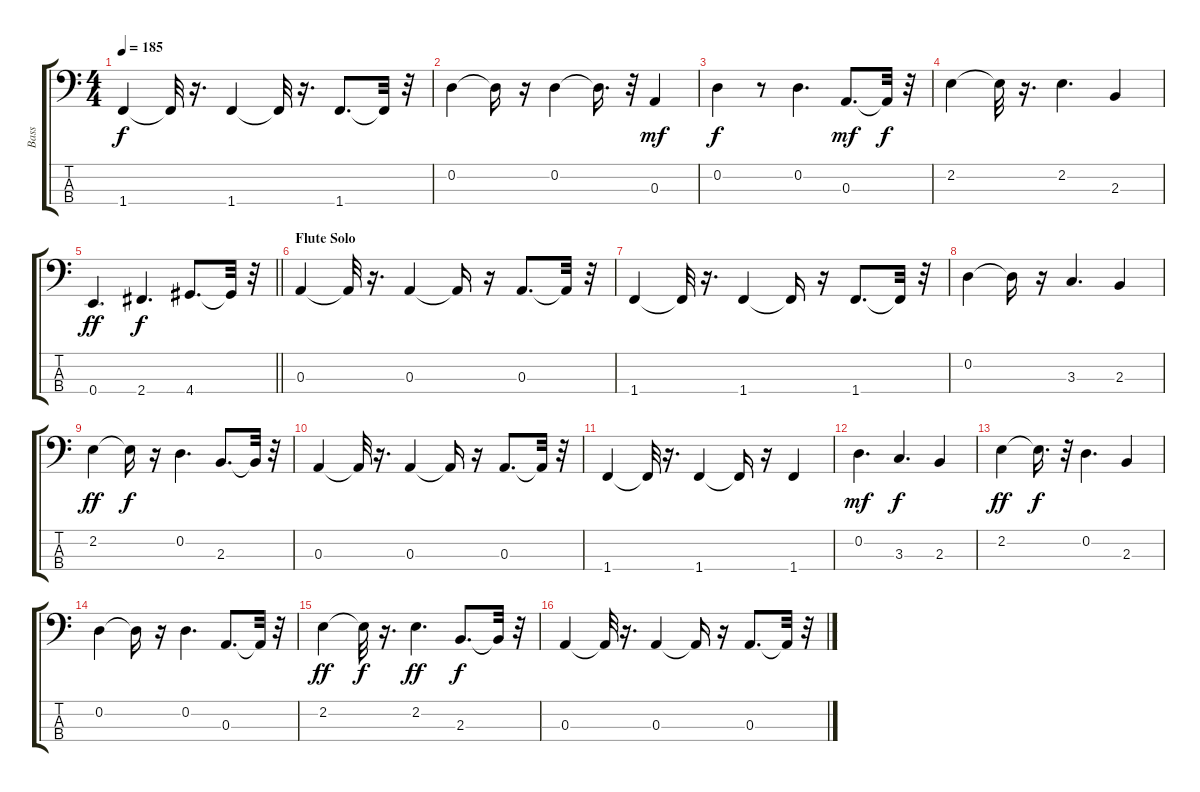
\track ("Bass" "Bass") {instrument electricbassfinger}
\staff {score tabs}
\tuning (G2 D2 A1 E1) {hide}
\ts (4 4)
\tempo 185
\clef f4
\ks c
1.4.4{dy f} 1.4{t}.32 r.16{d} 1.4.4 1.4{t}.32 r.16{d} 1.4.8{d} 1.4{t}.32 r.32 |
0.2.4 0.2{t}.16 r.16 0.2.4 0.2{t}.16{d} r.32 0.3.4{dy mf} |
0.2.4{dy f} r.8 0.2.4{d} 0.3.8{d dy mf} 0.3{t}.32{dy f} r.32 |
2.2.4 2.2{t}.32 r.16{d} 2.2.4{d} 2.3.4 |
\barLineRight lightlight
0.4.4{d dy ff} 2.4.4{d dy f} 4.4.8{d} 4.4{t}.32 r.32 |
\section ("" "Flute Solo")
0.3.4 0.3{t}.32 r.16{d} 0.3.4 0.3{t}.16 r.16 0.3.8{d} 0.3{t}.32 r.32 |
1.4.4 1.4{t}.32 r.16{d} 1.4.4 1.4{t}.16 r.16 1.4.8{d} 1.4{t}.32 r.32 |
0.2.4 0.2{t}.16 r.16 3.3.4{d} 2.3.4 |
2.2.4{dy ff} 2.2{t}.16{dy f} r.16 0.2.4{d} 2.3.8{d} 2.3{t}.32 r.32 |
0.3.4 0.3{t}.32 r.16{d} 0.3.4 0.3{t}.16 r.16 0.3.8{d} 0.3{t}.32 r.32 |
1.4.4 1.4{t}.32 r.16{d} 1.4.4 1.4{t}.16 r.16 1.4.4 |
0.2.4{d dy mf} 3.3.4{d dy f} 2.3.4 |
2.2.4{dy ff} 2.2{t}.16{d dy f} r.32 0.2.4{d} 2.3.4 |
0.2.4 0.2{t}.16 r.16 0.2.4{d} 0.3.8{d} 0.3{t}.32 r.32 |
2.2.4{dy ff} 2.2{t}.32{dy f} r.16{d} 2.2.4{d dy ff} 2.3.8{d dy f} 2.3{t}.32 r.32 |
0.3.4 0.3{t}.32 r.16{d} 0.3.4 0.3{t}.16 r.16 0.3.8{d} 0.3{t}.32 r.32
